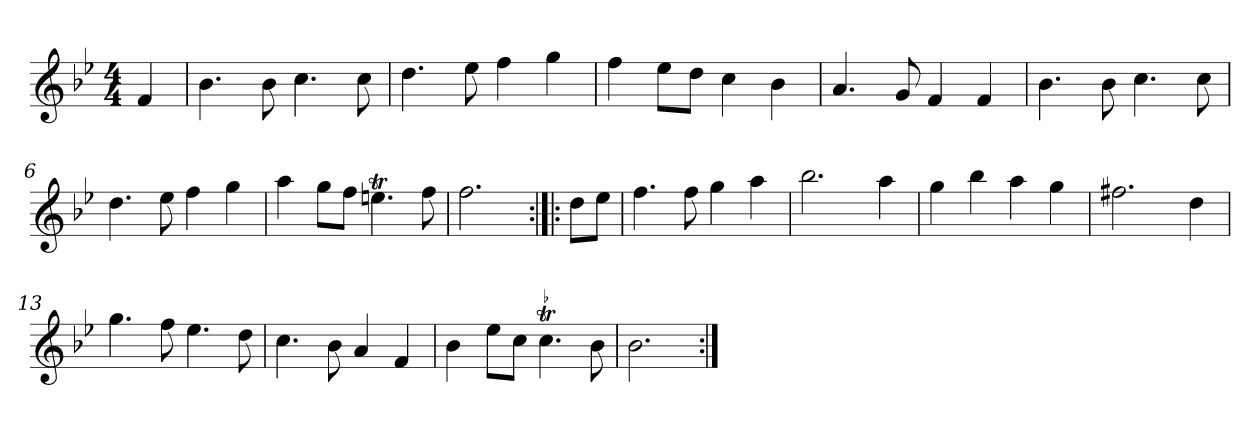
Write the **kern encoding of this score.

**kern
*part1
*staff1
*clefG2
*k[b-e-]
*B-:
*M4/4
*MM138
=
4f
=1
4.b-
8b-
4.cc
8cc
=2
4.dd
8ee-
4ff
4gg
=3
4ff
8ee-\L
8dd\J
4cc
4b-
=4
4.a
8g
4f
4f
=5
4.b-
8b-
4.cc
8cc
=6
4.dd
8ee-
4ff
4gg
=7
4aa
8gg\L
8ff\J
4.eent
8ff
=8
2.ff
=:|!|:
8dd\L
8ee-\J
=9
4.ff
8ff
4gg
4aa
=10
2.bb-
4aa
=11
4gg
4bb-
4aa
4gg
=12
2.ff#X
4dd
=13
4.gg
8ff
4.ee-
8dd
=14
4.cc
8b-
4a
4f
=15
4b-
8ee-\L
8cc\J
!LO:TR:acc=-
4.cct
8b-
=16
2.b-
=:|!
*-
